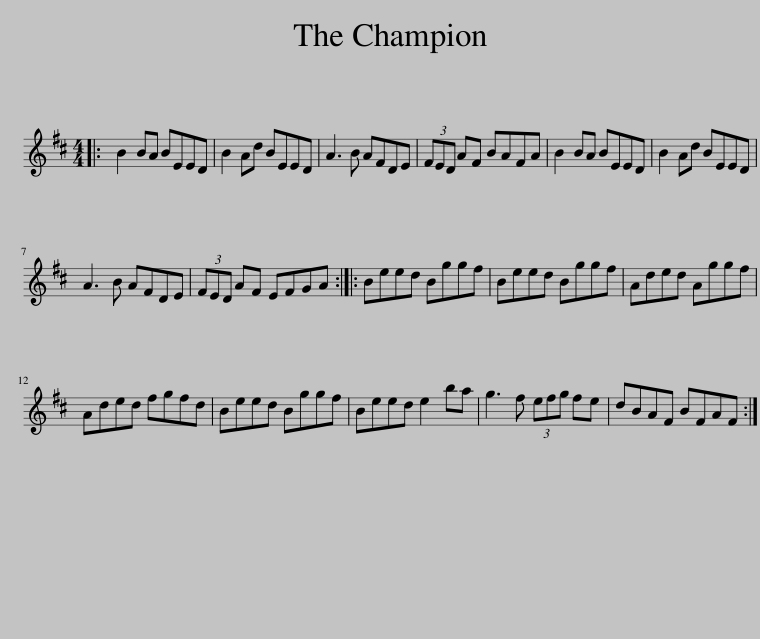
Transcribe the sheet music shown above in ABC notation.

X:1
L:1/8
M:4/4
I:linebreak $
K:D
V:1 treble
V:1
|: B2 BA BEED | B2 Ad BEED | A3 B AFDE | (3FED AF BAFA | B2 BA BEED | %5
 B2 Ad BEED |$ A3 B AFDE | (3FED AF EFGA :: Beed Bggf | Beed Bggf | %10
 Aded Aggf |$ Aded fgfd | Beed Bggf | Beed e2 ba | g3 f (3efg fe | %15
 dBAF BFAF :| %16
